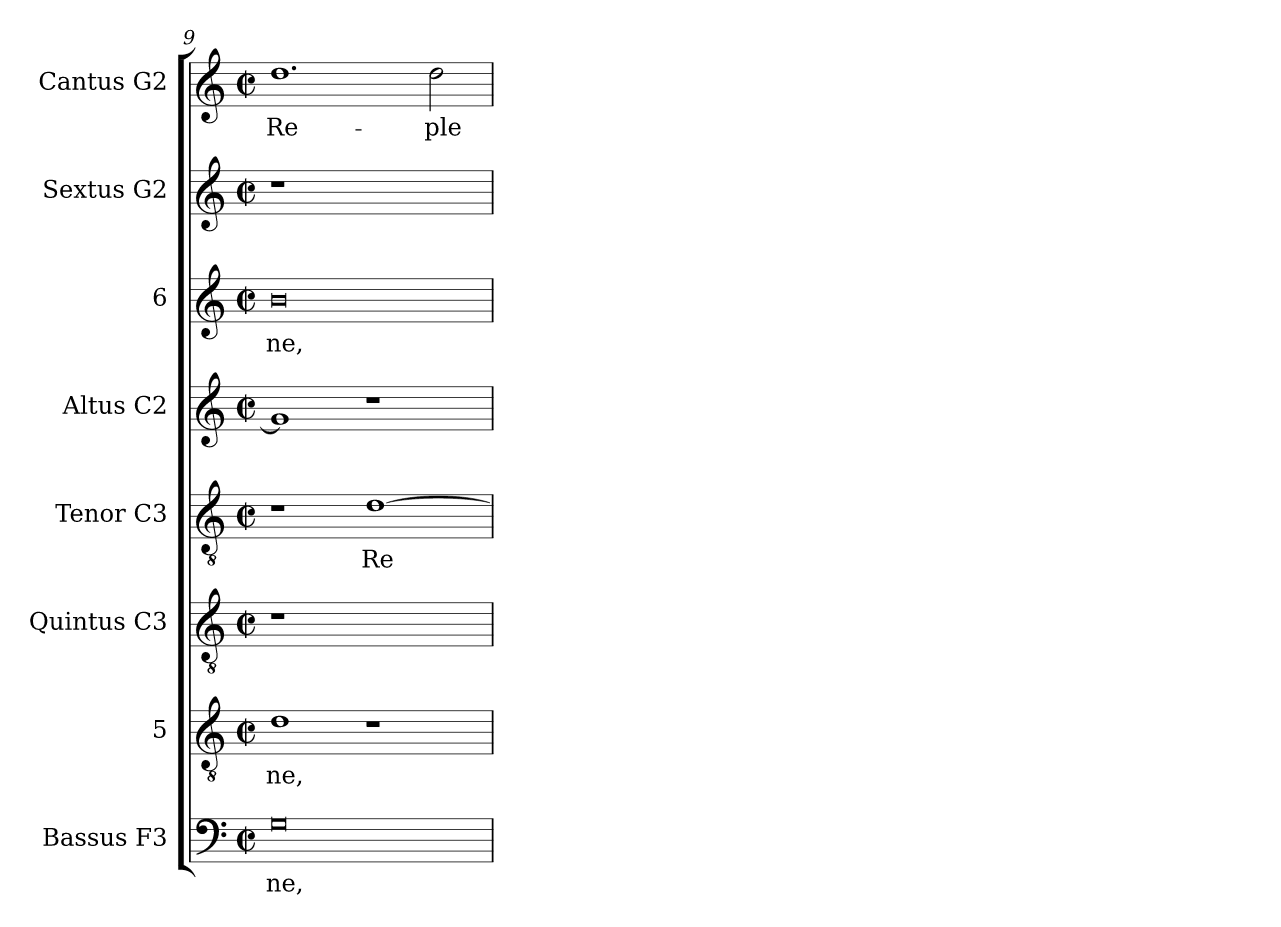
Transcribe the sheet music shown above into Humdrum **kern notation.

**kern	**text	**kern	**text	**kern	**kern	**text	**kern	**text	**kern	**text	**kern	**kern	**text
*part8	*part8	*part7	*part7	*part6	*part5	*part5	*part4	*part4	*part3	*part3	*part2	*part1	*part1
*staff8	*staff8	*staff7	*staff7	*staff6	*staff5	*staff5	*staff4	*staff4	*staff3	*staff3	*staff2	*staff1	*staff1
*I"Bassus  F3	*	*I"5	*	*I"Quintus  C3	*I"Tenor  C3	*	*I"Altus  C2	*	*I"6	*	*I"Sextus  G2	*I"Cantus  G2	*
*I'B	*	*	*	*	*I'T	*	*I'A	*	*	*	*	*I'C	*
*clefF4	*	*clefGv2	*	*clefGv2	*clefGv2	*	*clefG2	*	*clefG2	*	*clefG2	*clefG2	*
*k[]	*	*k[]	*	*k[]	*k[]	*	*k[]	*	*k[]	*	*k[]	*k[]	*
*C:	*	*C:	*	*C:	*C:	*	*C:	*	*C:	*	*C:	*C:	*
*M2/2	*	*M2/2	*	*M2/2	*M2/2	*	*M2/2	*	*M2/2	*	*M2/2	*M2/2	*
*met(c|)	*	*met(c|)	*	*met(c|)	*met(c|)	*	*met(c|)	*	*met(c|)	*	*met(c|)	*met(c|)	*
=9	=9	=9	=9	=9	=9	=9	=9	=9	=9	=9	=9	=9	=9
!	!LO:LY:b:cj	!	!LO:LY:b:cj	!	!	!	!	!LO:LY:b:cj	!	!LO:LY:b:cj	!	!	!LO:LY:b:cj
0G	-ne,	1d	-ne,	1r	1r	.	1g]	.	0b	-ne,	1r	1.dd	Re-
!	!	!	!	!	!	!LO:LY:b:cj	!	!	!	!	!	!	!
.	.	1r	.	1ryy	[>1d	Re-	1r	.	.	.	1ryy	.	.
!	!	!	!	!	!	!	!	!	!	!	!	!	!LO:LY:b:cj
.	.	.	.	.	.	.	.	.	.	.	.	2dd\	-ple-
=	=	=	=	=	=	=	=	=	=	=	=	=	=
*-	*-	*-	*-	*-	*-	*-	*-	*-	*-	*-	*-	*-	*-
